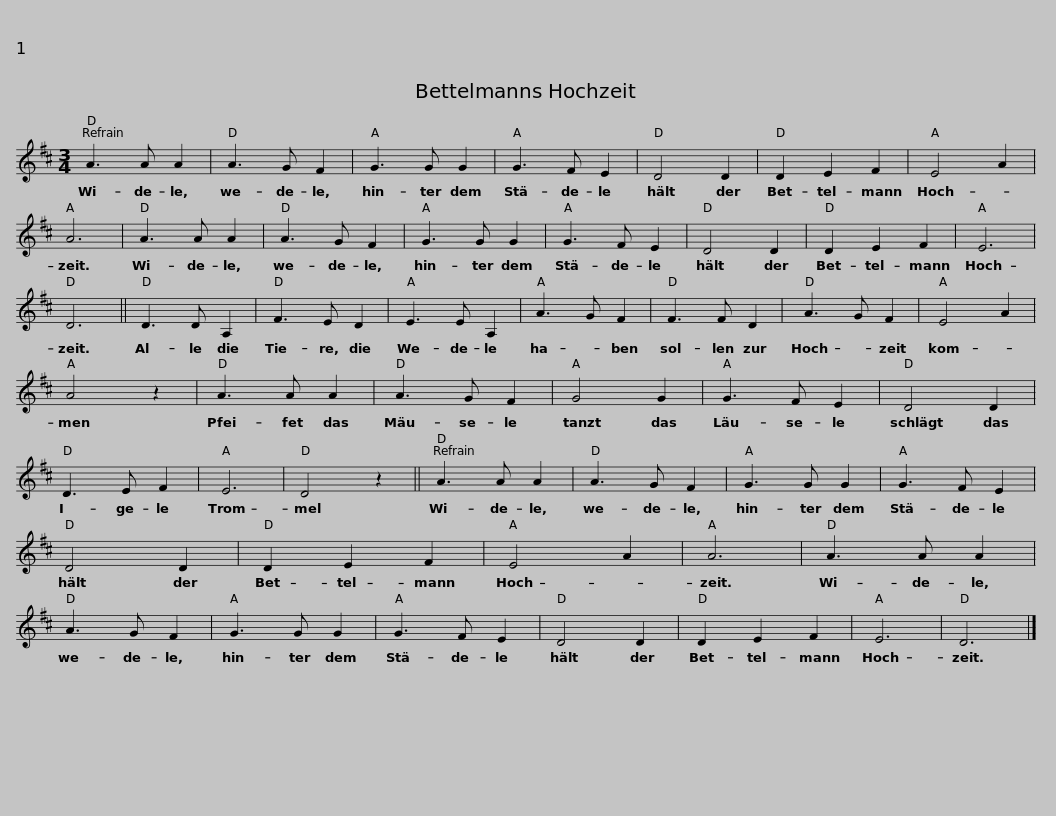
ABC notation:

X:1
L:1/8
M:3/4
I:linebreak $
K:D
V:1 treble
V:1
 A3 A A2 | A3 G F2 | G3 G G2 | G3 F E2 | D4 D2 | %5
 D2 E2 F2 | E4 A2 | A6 |$ A3 A A2 | A3 G F2 | %10
 G3 G G2 | G3 F E2 | D4 D2 | D2 E2 F2 | E6 | %15
 D6 || D3 D A,2 |$ F3 E D2 | E3 E A,2 | A3 G F2 | %20
 F3 F D2 | A3 G F2 | E4 A2 | A4 z2 | A3 A A2 | %25
 A3 G F2 |$ G4 G2 | G3 F E2 | D4 D2 | D3 E F2 | %30
 E6 | D4 z2 || A3 A A2 | A3 G F2 | G3 G G2 |$ %35
 G3 F E2 | D4 D2 | D2 E2 F2 | E4 A2 | A6 | %40
 A3 A A2 | A3 G F2 | G3 G G2 | G3 F E2 |$ D4 D2 | %45
 D2 E2 F2 | E6 | D6 |] %48
